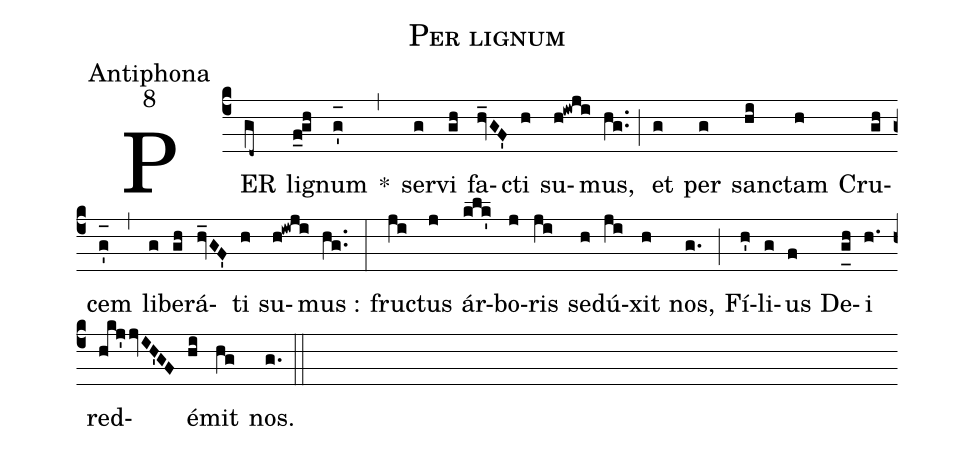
name:Per lignum;
office-part:Antiphona;
mode:8;
%%
(c4) PER(gd~) li(f_0gh)gnum(g'_[oh:h]) *(,) ser(g)vi(gh) fa(hv_GF')cti(h) su(h!iwji)mus,(hg..) (;) et(g) per(g) san(hi)ctam(h) Cru(gh)cem(g'_[oh:h]) (,) li(g)be(gh)rá(hv_GF')ti(h) su(h!iwji)mus :(hg..) (:) fru(ji)ctus(j) ár(klk')bo(j)ris(ji) se(h)dú(ji)xit(h) nos,(g.) (;) Fí(h')li(g)us(f) De(g_[uh:l]h)i(h.) red(hkj'jvIH'GF)é(hi)mit(hg) nos.(g.) (::)
